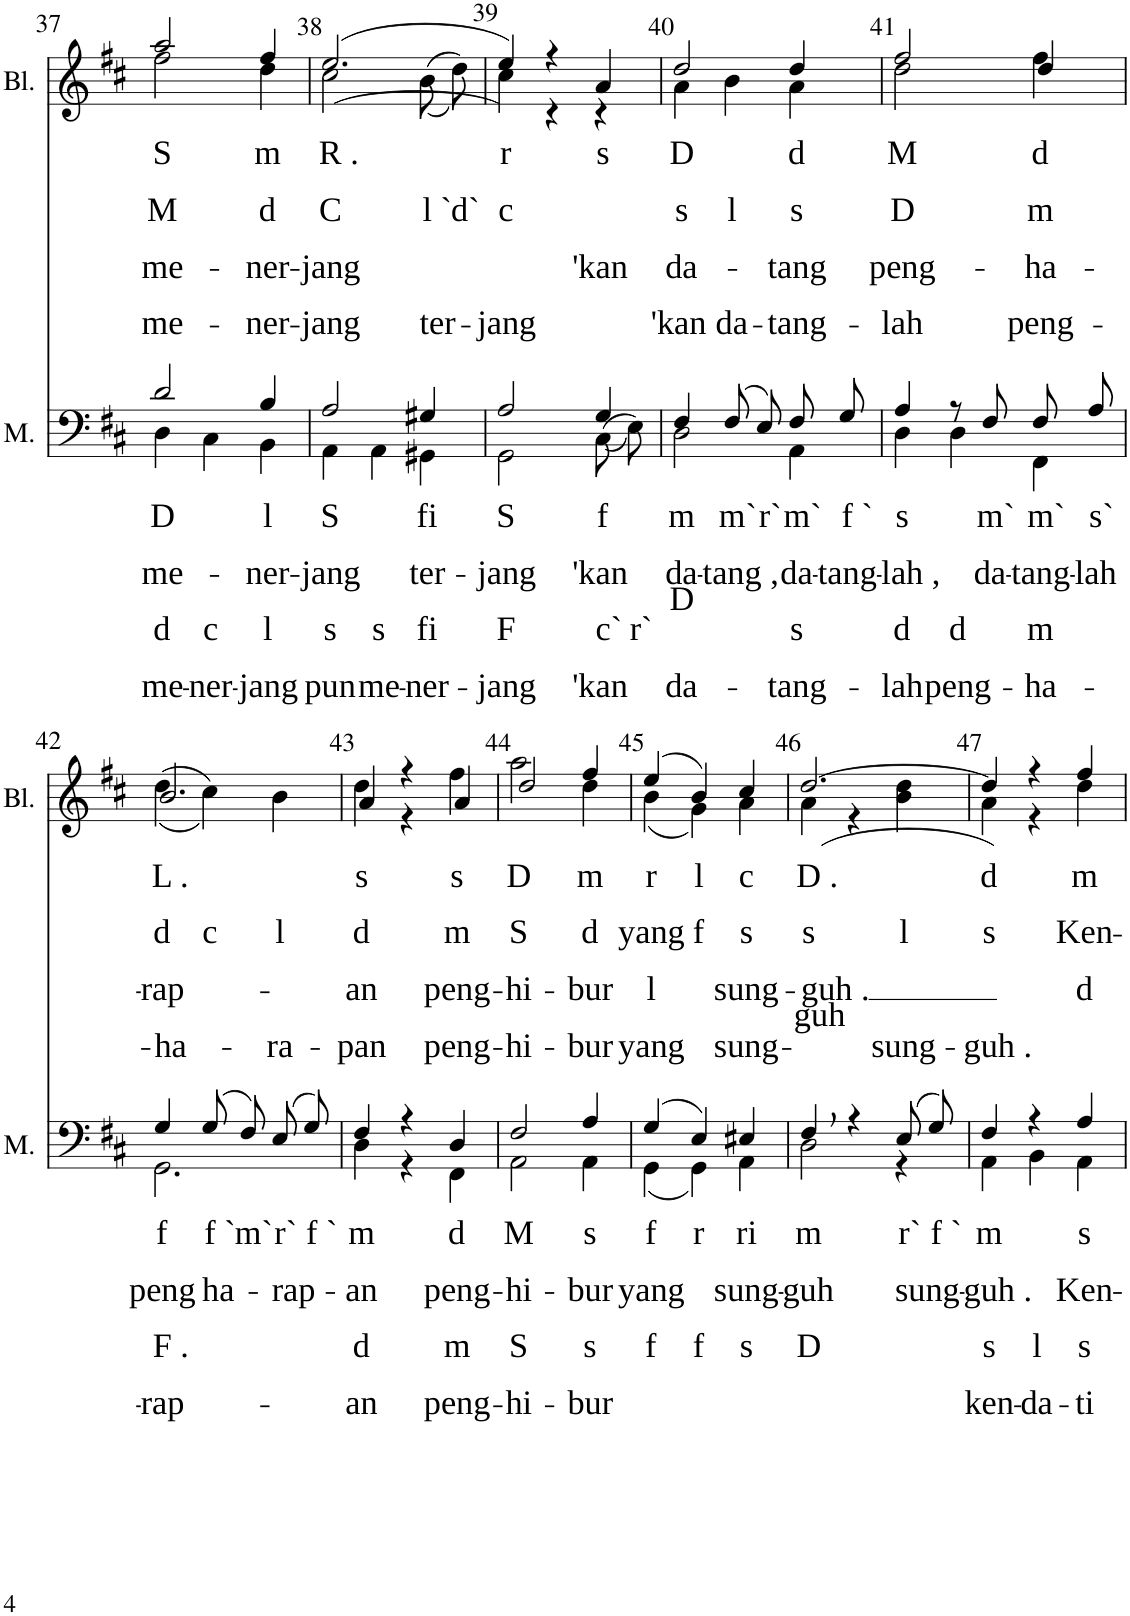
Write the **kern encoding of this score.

**kern	**text	**text	**text	**text	**kern	**text	**text	**text	**text
*part2	*part2	*part2	*part2	*part2	*part1	*part1	*part1	*part1	*part1
*staff2	*staff2	*staff2	*staff2	*staff2	*staff1	*staff1	*staff1	*staff1	*staff1
*I"Mannenstemmen	*	*	*	*	*I"Vrouwenstemmen	*	*	*	*
*I'M.	*	*	*	*	*	*	*	*	*
!!LO:PB:g=z
*clefF4	*	*	*	*	*clefG2	*	*	*	*
*k[f#c#]	*	*	*	*	*k[f#c#]	*	*	*	*
*M3/4	*	*	*	*	*M3/4	*	*	*	*
=37	=37	=37	=37	=37	=37	=37	=37	=37	=37
!	!LO:LY:b	!LO:LY:b	!	!	!	!	!	!	!
*^	*	*	*	*	*	*	*	*	*
!	!	!	!	!LO:LY:b	!LO:LY:b	!	!LO:LY:b	!	!LO:LY:b	!LO:LY:b
*	*	*	*	*	*	*^	*	*	*	*
!	!	!	!	!	!	!	!	!	!LO:LY:b	!	!
2d/	4D\	.	.	d	me-	2aa/	2ff#\	.	M	me-	me-
!	!	!	!	!LO:LY:b	!LO:LY:b	!	!	!	!	!	!
.	4C#\	.	.	c	-ner-	.	.	.	.	.	.
!	!	!LO:LY:b	!LO:LY:b	!	!	!	!	!	!	!	!
!	!	!	!	!LO:LY:b	!LO:LY:b	!	!	!LO:LY:b	!	!LO:LY:b	!LO:LY:b
!	!	!	!	!	!	!	!	!	!LO:LY:b	!	!
4B/	4BB\	.	.	l	-jang	4ff#/	4dd\	.	d	-ner-	-ner-
=38	=38	=38	=38	=38	=38	=38	=38	=38	=38	=38	=38
!	!	!LO:LY:b	!LO:LY:b	!	!	!	!	!	!	!	!
!	!	!	!	!LO:LY:b	!LO:LY:b	!	!	!LO:LY:b	!	!LO:LY:b	!LO:LY:b
!	!	!	!	!	!	!	!	!	!LO:LY:b	!	!
2A/	4AA\	.	.	s	pun	([2.ee/	2cc#\	.	C	-jang	-jang
!	!	!	!	!LO:LY:b	!LO:LY:b	!	!	!	!	!	!
.	4AA\	.	.	s	me-	.	.	.	.	.	.
!	!	!LO:LY:b	!LO:LY:b	!	!	!	!	!	!	!	!
!	!	!	!	!LO:LY:b	!LO:LY:b	!	!	!	!LO:LY:b	!	!LO:LY:b
4G#X/	4GG#X\	.	.	fi	-ner-	.	(>(8b\L	.	l `	.	ter-
!	!	!	!	!	!	!	!	!	!LO:LY:b	!	!
.	.	.	.	.	.	.	8dd\J))	.	d`	.	.
=39	=39	=39	=39	=39	=39	=39	=39	=39	=39	=39	=39
!	!	!LO:LY:b	!LO:LY:b	!	!	!	!	!	!	!	!
!	!	!	!	!LO:LY:b	!LO:LY:b	!	!	!LO:LY:b	!	!	!
!	!	!	!	!	!	!	!	!	!LO:LY:b	!	!LO:LY:b
2A/	2GG\	.	.	F	-jang	4ee/])	4cc#\	.	c	.	-jang
.	.	.	.	.	.	4r	4r	.	.	.	.
!	!	!LO:LY:b	!LO:LY:b	!	!	!	!	!	!	!	!
!	!	!	!	!LO:LY:b	!LO:LY:b	!	!	!LO:LY:b	!	!LO:LY:b	!
4G/	(>(8C#\L	.	.	c`	'kan	4a/	4r	s	.	'kan	.
!	!	!	!	!LO:LY:b	!	!	!	!	!	!	!
.	8E\J))	.	.	r`	.	.	.	.	.	.	.
=40	=40	=40	=40	=40	=40	=40	=40	=40	=40	=40	=40
!	!	!LO:LY:b	!LO:LY:b	!	!	!	!	!	!	!	!
!	!	!	!	!LO:LY:b	!LO:LY:b	!	!	!LO:LY:b	!	!LO:LY:b	!
!	!	!	!	!	!	!	!	!	!LO:LY:b	!	!LO:LY:b
4F#/	2D\	.	.	D	da-	2dd/	4a\	.	s	.	'kan
!	!	!LO:LY:b	!LO:LY:b	!	!	!	!	!	!LO:LY:b	!	!LO:LY:b
(8F#/L	.	m`	-tang ,	.	.	.	4b\	.	l	.	da-
!	!	!LO:LY:b	!	!	!	!	!	!	!	!	!
8E/J)	.	r`	.	.	.	.	.	.	.	.	.
!	!	!LO:LY:b	!LO:LY:b	!	!	!	!	!	!	!	!
!	!	!	!	!LO:LY:b	!LO:LY:b	!	!	!LO:LY:b	!	!LO:LY:b	!
!	!	!	!	!	!	!	!	!	!LO:LY:b	!	!LO:LY:b
8F#/L	4AA\	.	.	s	-tang-	4dd/	4a\	.	s	.	-tang-
!	!	!LO:LY:b	!LO:LY:b	!	!	!	!	!	!	!	!
8G/J	.	f `	-tang-	.	.	.	.	.	.	.	.
=41	=41	=41	=41	=41	=41	=41	=41	=41	=41	=41	=41
!	!	!LO:LY:b	!LO:LY:b	!	!	!	!	!	!	!	!
!	!	!	!	!LO:LY:b	!LO:LY:b	!	!	!LO:LY:b	!	!LO:LY:b	!
!	!	!	!	!	!	!	!	!	!LO:LY:b	!	!LO:LY:b
4A/	4D\	.	.	d	-lah	2ff#/	2dd\	.	D	.	-lah
!	!	!	!	!LO:LY:b	!LO:LY:b	!	!	!	!	!	!
8r	4D\	.	.	d	peng-	.	.	.	.	.	.
!	!	!LO:LY:b	!LO:LY:b	!	!	!	!	!	!	!	!
8F#/	.	m`	da-	.	.	.	.	.	.	.	.
!	!	!LO:LY:b	!LO:LY:b	!	!	!	!	!	!	!	!
!	!	!	!	!LO:LY:b	!LO:LY:b	!	!	!LO:LY:b	!	!LO:LY:b	!
!	!	!	!	!	!	!	!	!	!LO:LY:b	!	!LO:LY:b
8F#/L	4FF#\	.	.	m	-ha-	4dd/	4ff#\	.	m	.	peng-
!	!	!LO:LY:b	!LO:LY:b	!	!	!	!	!	!	!	!
8A/J	.	s`	-lah	.	.	.	.	.	.	.	.
!!LO:LB:g=z	!!
=42	=42	=42	=42	=42	=42	=42	=42	=42	=42	=42	=42
!	!	!LO:LY:b	!LO:LY:b	!	!	!	!	!	!	!	!
!	!	!	!	!LO:LY:b	!LO:LY:b	!	!	!LO:LY:b	!	!LO:LY:b	!
!	!	!	!	!	!	!	!	!	!LO:LY:b	!	!LO:LY:b
4G/	2.GG\	.	.	F .	-rap-	2.b/	(>(4dd\	.	d	.	-ha-
!	!	!LO:LY:b	!LO:LY:b	!	!	!	!	!	!LO:LY:b	!	!
(8G/L	.	f `	ha-	.	.	.	4cc#\))	.	c	.	.
!	!	!LO:LY:b	!	!	!	!	!	!	!	!	!
8F#/J)	.	m`	.	.	.	.	.	.	.	.	.
!	!	!LO:LY:b	!LO:LY:b	!	!	!	!	!	!LO:LY:b	!	!LO:LY:b
(8E/L	.	r`	-rap-	.	.	.	4b\	.	l	.	-ra-
!	!	!LO:LY:b	!	!	!	!	!	!	!	!	!
8G/J)	.	f `	.	.	.	.	.	.	.	.	.
=43	=43	=43	=43	=43	=43	=43	=43	=43	=43	=43	=43
!	!	!LO:LY:b	!LO:LY:b	!	!	!	!	!	!	!	!
!	!	!	!	!LO:LY:b	!LO:LY:b	!	!	!LO:LY:b	!	!LO:LY:b	!
!	!	!	!	!	!	!	!	!	!LO:LY:b	!	!LO:LY:b
4F#/	4D\	.	.	d	-an	4a/	4dd\	.	d	.	-pan
4r	4r	.	.	.	.	4r	4r	.	.	.	.
!	!	!LO:LY:b	!LO:LY:b	!	!	!	!	!	!	!	!
!	!	!	!	!LO:LY:b	!LO:LY:b	!	!	!LO:LY:b	!	!LO:LY:b	!
!	!	!	!	!	!	!	!	!	!LO:LY:b	!	!LO:LY:b
4D/	4FF#\	.	.	m	peng-	4a/	4ff#\	.	m	.	peng-
=44	=44	=44	=44	=44	=44	=44	=44	=44	=44	=44	=44
!	!	!LO:LY:b	!LO:LY:b	!	!	!	!	!	!	!	!
!	!	!	!	!LO:LY:b	!LO:LY:b	!	!	!LO:LY:b	!	!LO:LY:b	!
!	!	!	!	!	!	!	!	!	!LO:LY:b	!	!LO:LY:b
2F#/	2AA\	.	.	S	-hi-	2dd/	2aa\	.	S	.	-hi-
!	!	!LO:LY:b	!LO:LY:b	!	!	!	!	!	!	!	!
!	!	!	!	!LO:LY:b	!LO:LY:b	!	!	!LO:LY:b	!	!LO:LY:b	!
!	!	!	!	!	!	!	!	!	!LO:LY:b	!	!LO:LY:b
4A/	4AA\	.	.	s	-bur	4ff#/	4dd\	.	d	.	-bur
=45	=45	=45	=45	=45	=45	=45	=45	=45	=45	=45	=45
!	!	!LO:LY:b	!LO:LY:b	!	!	!	!	!	!	!	!
!	!	!	!	!LO:LY:b	!	!	!	!LO:LY:b	!LO:LY:b	!LO:LY:b	!
!	!	!	!	!	!	!	!	!	!	!	!LO:LY:b
(4G/	(4GG\	.	.	f	.	(4ee/	(4b\	.	.	.	yang
!	!	!LO:LY:b	!	!	!	!	!	!	!	!	!
!	!	!	!	!LO:LY:b	!	!	!	!LO:LY:b	!	!	!
!	!	!	!	!	!	!	!	!	!LO:LY:b	!	!
4E/)	4GG\)	.	.	f	.	4b/)	4g\)	.	f	.	.
!	!	!LO:LY:b	!LO:LY:b	!	!	!	!	!	!	!	!
!	!	!	!	!LO:LY:b	!	!	!	!LO:LY:b	!	!LO:LY:b	!
!	!	!	!	!	!	!	!	!	!LO:LY:b	!	!LO:LY:b
4E#X/	4AA\	.	.	s	.	4cc#/	4a\	.	s	.	sung-
=46	=46	=46	=46	=46	=46	=46	=46	=46	=46	=46	=46
!	!	!LO:LY:b	!LO:LY:b	!	!	!	!	!	!	!	!
!	!	!	!	!LO:LY:b	!	!	!	!LO:LY:b	!	!LO:LY:b	!
!	!	!	!	!	!	!	!	!	!LO:LY:b	!	!LO:LY:b
4F#,/	2D\	.	.	D	.	([2.dd/	4a\	.	s	.	-guh
4r	.	.	.	.	.	.	4r	.	.	.	.
!	!	!LO:LY:b	!LO:LY:b	!	!	!	!	!	!LO:LY:b	!	!LO:LY:b
(8E/L	4r	r`	sung-	.	.	.	4b\ 4dd\	.	l	.	sung-
!	!	!LO:LY:b	!	!	!	!	!	!	!	!	!
8G/J)	.	f `	.	.	.	.	.	.	.	.	.
=47	=47	=47	=47	=47	=47	=47	=47	=47	=47	=47	=47
!	!	!LO:LY:b	!LO:LY:b	!	!	!	!	!	!	!	!
!	!	!	!	!LO:LY:b	!LO:LY:b	!	!	!LO:LY:b	!	!	!
!	!	!	!	!	!	!	!	!	!LO:LY:b	!	!LO:LY:b
4F#/	4AA\	.	.	s	ken-	4dd/])	4a\	.	s	.	-guh .
!	!	!	!	!LO:LY:b	!LO:LY:b	!	!	!	!	!	!
4r	4BB\	.	.	l	-da-	4r	4r	.	.	.	.
!	!	!LO:LY:b	!LO:LY:b	!	!	!	!	!	!	!	!
!	!	!	!	!LO:LY:b	!LO:LY:b	!	!	!LO:LY:b	!LO:LY:b	!	!
!	!	!	!	!	!	!	!	!	!	!LO:LY:b	!
4A/	4AA\	.	.	s	-ti	4ff#/	4dd\	.	.	d	.
*v	*v	*	*	*	*	*	*	*	*	*	*
*	*	*	*	*	*v	*v	*	*	*	*
=	=	=	=	=	=	=	=	=	=
*-	*-	*-	*-	*-	*-	*-	*-	*-	*-
